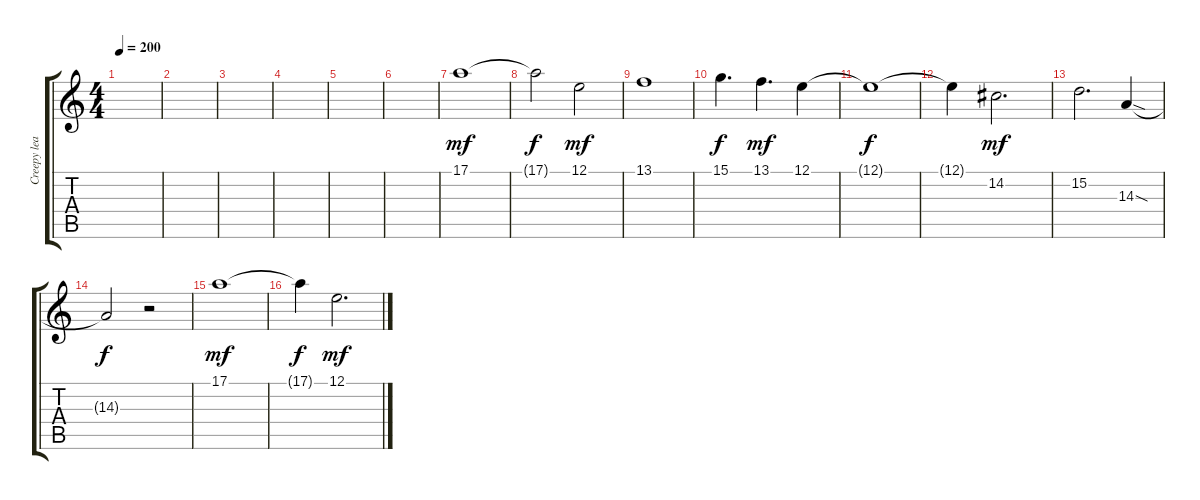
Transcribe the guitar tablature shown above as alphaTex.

\track ("Creepy lead" "Creepy lea") {instrument fx4atmosphere}
\staff {score tabs}
\tuning (E4 B3 G3 D3 A2 E2) {hide}
\ts (4 4)
\tempo 200
\clef g2
\ks c
|
|
|
|
|
|
17.1.1{dy mf} |
17.1{t}.2{dy f} 12.1.2{dy mf} |
13.1.1 |
15.1.4{d dy f} 13.1.4{d dy mf} 12.1.4 |
12.1{t}.1{dy f} |
12.1{t}.4 14.2.2{d dy mf} |
15.2.2{d} 14.3{sod}.4 |
14.3{t}.2{dy f} r.2 |
17.1.1{dy mf} |
17.1{t}.4{dy f} 12.1.2{d dy mf}
